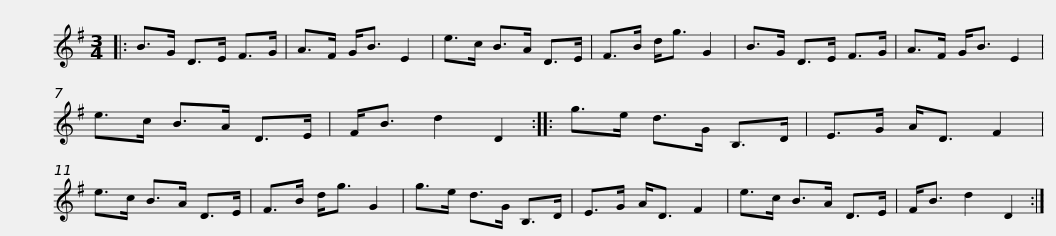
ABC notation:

X:1
L:1/8
M:3/4
I:linebreak $
K:G
V:1 treble
V:1
|: B>G D>E F>G | A>F G<B E2 | e>c B>A D>E | F>B d<g G2 | B>G D>E F>G | %5
 A>F G<B E2 |$ e>c B>A D>E | F<B d2 D2 :: g>e d>G B,>D | E>G A<D F2 | %10
 e>c B>A D>E | F>B d<g G2 |$ g>e d>G B,>D | E>G A<D F2 | e>c B>A D>E | %15
 F<B d2 D2 :| %16
